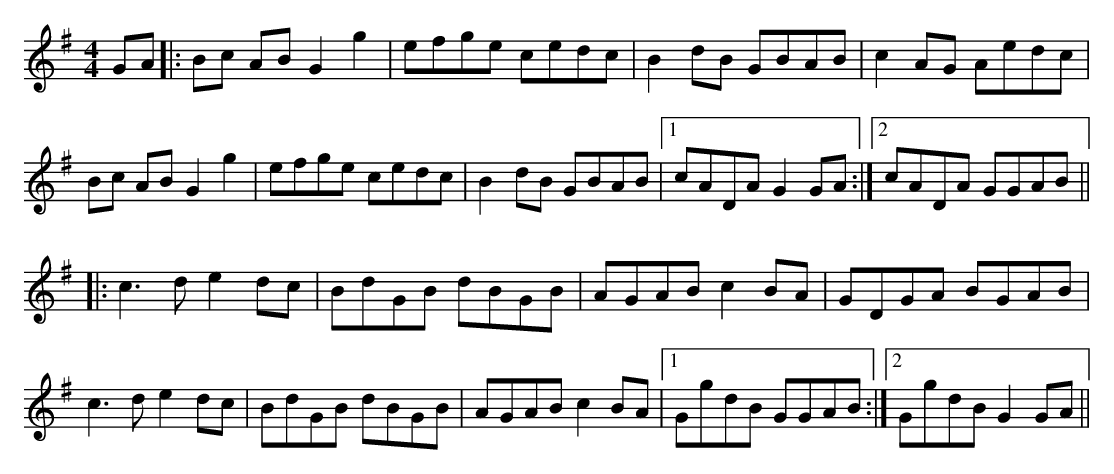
X:1
M:4/4
K:G
GA|:Bc AB G2 g2|efge cedc|B2 dB GBAB|c2 AG Aedc|
Bc AB G2 g2|efge cedc|B2 dB GBAB|1 cADA G2 GA:|2 cADA GGAB||
|:c3 d e2 dc|BdGB dBGB|AGAB c2 BA|GDGA BGAB|
c3 d e2 dc|BdGB dBGB|AGAB c2 BA|1 GgdB GGAB:|2 GgdB G2 GA||
